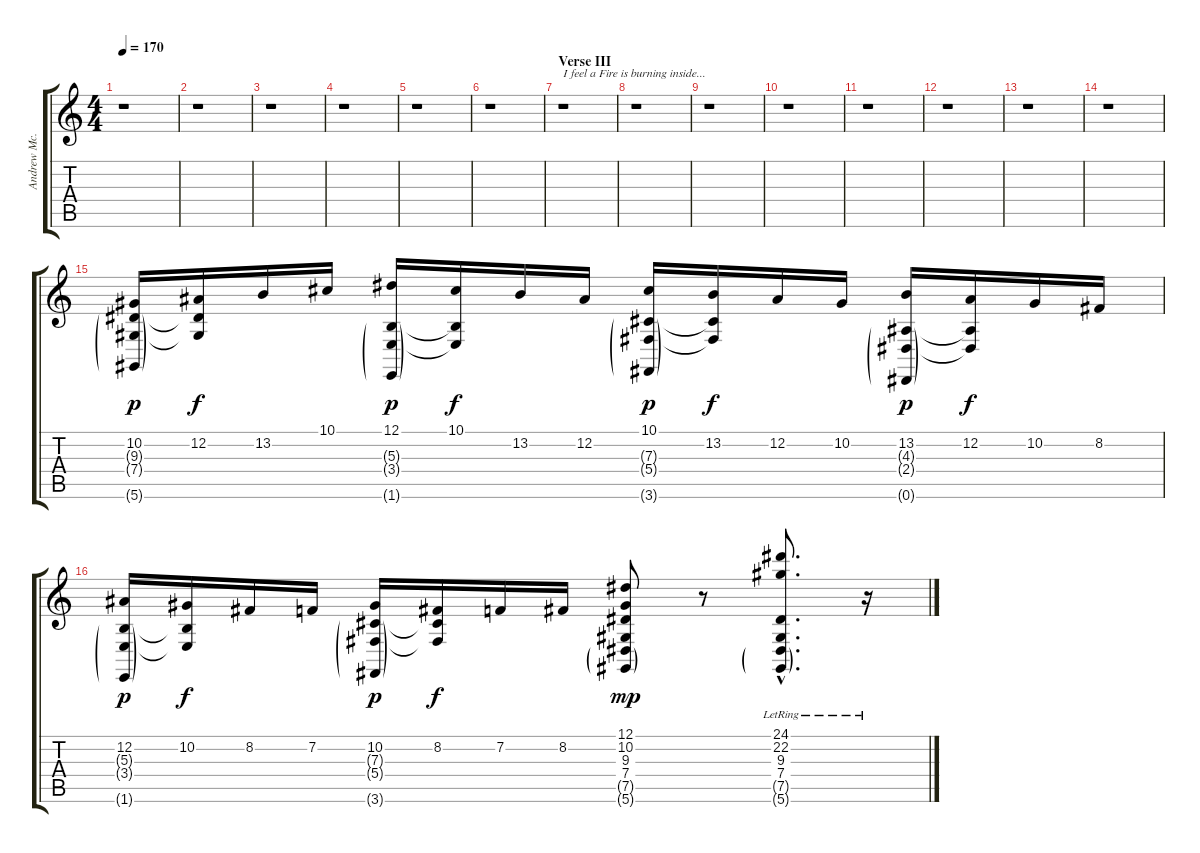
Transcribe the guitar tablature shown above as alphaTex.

\track ("Andrew Mc.Pauls" "Andrew Mc.") {instrument stringensemble1}
\staff {score tabs}
\tuning (Eb4 Bb3 Gb3 Db3 Ab2 Eb2) {hide}
\ts (4 4)
\tempo 170
\clef g2
\ks c
r.1{dy f} |
r.1 |
r.1 |
r.1 |
r.1 |
r.1 |
\section ("" "Verse III")
r.1{txt "I feel a Fire is burning inside..."} |
r.1 |
r.1 |
r.1 |
r.1 |
r.1 |
r.1 |
r.1 |
(10.2 9.3{g} 7.4{g} 5.6{g}).16{dy p volume 10 instrument electricguitarclean} (12.2 9.3{t} 7.4{t}).16{dy f} 13.2.16 10.1.16 (12.1 5.3{g} 3.4{g} 1.6{g}).16{dy p} (10.1 5.3{t} 3.4{t}).16{dy f} 13.2.16 12.2.16 (10.1 7.3{g} 5.4{g} 3.6{g}).16{dy p} (13.2 7.3{t} 5.4{t}).16{dy f} 12.2.16 10.2.16 (13.2 4.3{g} 2.4{g} 0.6{g}).16{dy p} (12.2 4.3{t} 2.4{t}).16{dy f} 10.2.16 8.2.16 |
(12.2 5.3{g} 3.4{g} 1.6{g}).16{dy p} (10.2 5.3{t} 3.4{t}).16{dy f} 8.2.16 7.2.16 (10.2 7.3{g} 5.4{g} 3.6{g}).16{dy p} (8.2 7.3{t} 5.4{t}).16{dy f} 7.2.16 8.2.16 (12.1 10.2 9.3 7.4 7.5{g} 5.6{g}).8{dy mp} r.8 (24.1{hac lr} 22.2{hac lr} 9.3{hac lr} 7.4{hac lr} 7.5{g hac lr} 5.6{g hac lr}).8{d} r.16{volume 13 instrument stringensemble1}
